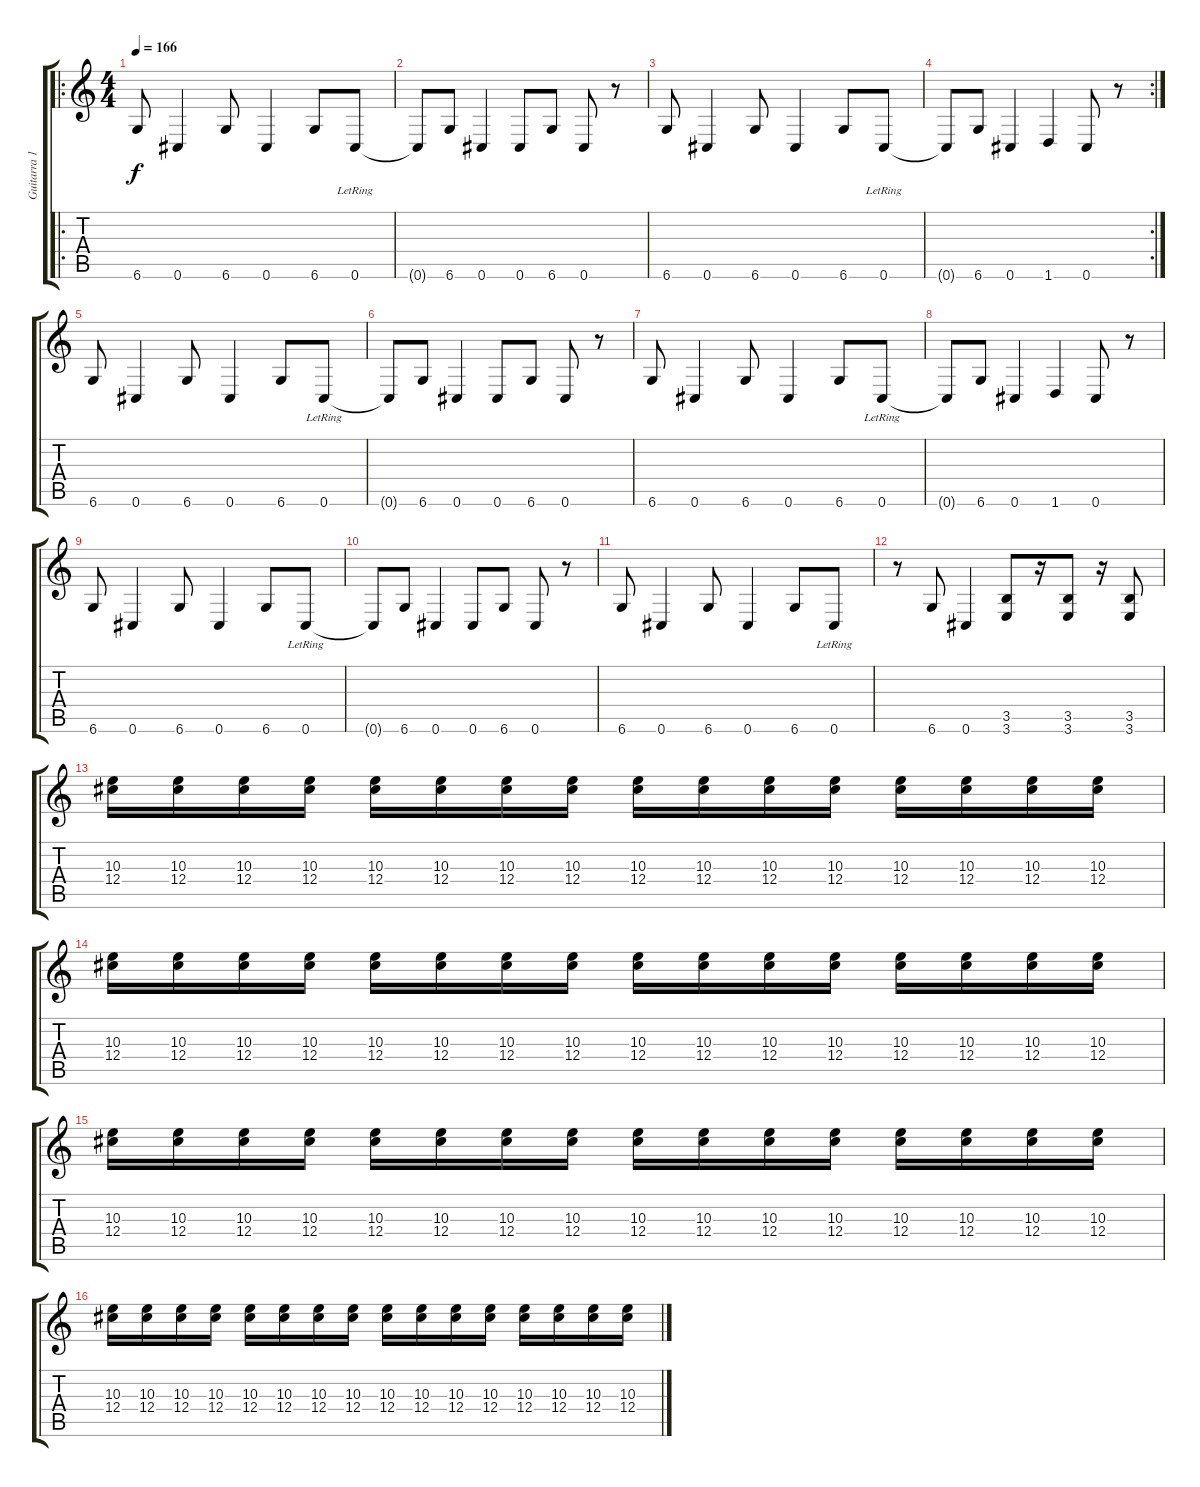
\track ("Guitarra 1" "Guitarra 1") {instrument distortionguitar}
\staff {score tabs}
\tuning (Eb4 Bb3 Gb3 Db3 Ab2 Db2) {hide}
\ro
\ts (4 4)
\tempo 166
\clef g2
\ks c
6.6.8{dy f} 0.6.4 6.6.8 0.6.4 6.6.8 0.6{lr}.8 |
0.6{t}.8 6.6.8 0.6.4 0.6.8 6.6.8 0.6.8 r.8 |
6.6.8 0.6.4 6.6.8 0.6.4 6.6.8 0.6{lr}.8 |
\rc 2
0.6{t}.8 6.6.8 0.6.4 1.6.4 0.6.8 r.8 |
6.6.8 0.6.4 6.6.8 0.6.4 6.6.8 0.6{lr}.8 |
0.6{t}.8 6.6.8 0.6.4 0.6.8 6.6.8 0.6.8 r.8 |
6.6.8 0.6.4 6.6.8 0.6.4 6.6.8 0.6{lr}.8 |
0.6{t}.8 6.6.8 0.6.4 1.6.4 0.6.8 r.8 |
6.6.8 0.6.4 6.6.8 0.6.4 6.6.8 0.6{lr}.8 |
0.6{t}.8 6.6.8 0.6.4 0.6.8 6.6.8 0.6.8 r.8 |
6.6.8 0.6.4 6.6.8 0.6.4 6.6.8 0.6{lr}.8 |
r.8 6.6.8 0.6.4 (3.5 3.6).8 r.16 (3.5 3.6).8 r.16 (3.5 3.6).8 |
(10.3 12.4).16 (10.3 12.4).16 (10.3 12.4).16 (10.3 12.4).16 (10.3 12.4).16 (10.3 12.4).16 (10.3 12.4).16 (10.3 12.4).16 (10.3 12.4).16 (10.3 12.4).16 (10.3 12.4).16 (10.3 12.4).16 (10.3 12.4).16 (10.3 12.4).16 (10.3 12.4).16 (10.3 12.4).16 |
(10.3 12.4).16 (10.3 12.4).16 (10.3 12.4).16 (10.3 12.4).16 (10.3 12.4).16 (10.3 12.4).16 (10.3 12.4).16 (10.3 12.4).16 (10.3 12.4).16 (10.3 12.4).16 (10.3 12.4).16 (10.3 12.4).16 (10.3 12.4).16 (10.3 12.4).16 (10.3 12.4).16 (10.3 12.4).16 |
(10.3 12.4).16 (10.3 12.4).16 (10.3 12.4).16 (10.3 12.4).16 (10.3 12.4).16 (10.3 12.4).16 (10.3 12.4).16 (10.3 12.4).16 (10.3 12.4).16 (10.3 12.4).16 (10.3 12.4).16 (10.3 12.4).16 (10.3 12.4).16 (10.3 12.4).16 (10.3 12.4).16 (10.3 12.4).16 |
(10.3 12.4).16 (10.3 12.4).16 (10.3 12.4).16 (10.3 12.4).16 (10.3 12.4).16 (10.3 12.4).16 (10.3 12.4).16 (10.3 12.4).16 (10.3 12.4).16 (10.3 12.4).16 (10.3 12.4).16 (10.3 12.4).16 (10.3 12.4).16 (10.3 12.4).16 (10.3 12.4).16 (10.3 12.4).16
